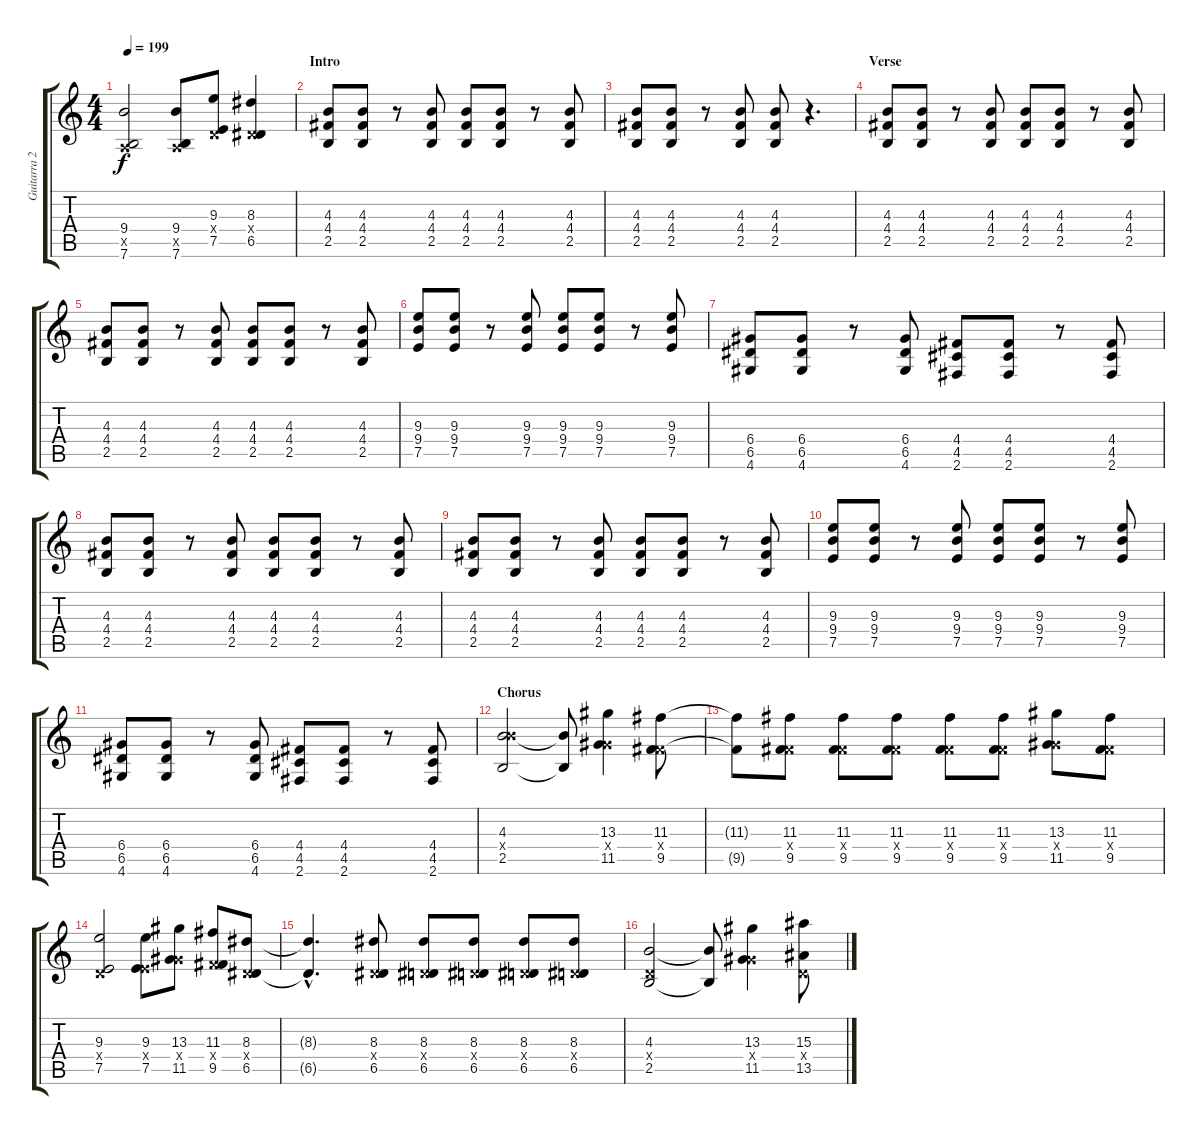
\track ("Guitarra 2 - Erik" "Guitarra 2") {instrument overdrivenguitar}
\staff {score tabs}
\tuning (E4 B3 G3 D3 A2 E2) {hide}
\ts (4 4)
\tempo 199
\clef g2
\ks c
(9.4 0.5{x} 7.6).2{dy f} (9.4 0.5{x} 7.6).8 (9.3 0.4{x} 7.5).8 (8.3 0.4{x} 6.5).4 |
\section ("" "Intro")
(4.3 4.4 2.5).8 (4.3 4.4 2.5).8 r.8 (4.3 4.4 2.5).8 (4.3 4.4 2.5).8 (4.3 4.4 2.5).8 r.8 (4.3 4.4 2.5).8 |
(4.3 4.4 2.5).8 (4.3 4.4 2.5).8 r.8 (4.3 4.4 2.5).8 (4.3 4.4 2.5).8 r.4{d} |
\section ("" "Verse")
(4.3 4.4 2.5).8 (4.3 4.4 2.5).8 r.8 (4.3 4.4 2.5).8 (4.3 4.4 2.5).8 (4.3 4.4 2.5).8 r.8 (4.3 4.4 2.5).8 |
(4.3 4.4 2.5).8 (4.3 4.4 2.5).8 r.8 (4.3 4.4 2.5).8 (4.3 4.4 2.5).8 (4.3 4.4 2.5).8 r.8 (4.3 4.4 2.5).8 |
(9.3 9.4 7.5).8 (9.3 9.4 7.5).8 r.8 (9.3 9.4 7.5).8 (9.3 9.4 7.5).8 (9.3 9.4 7.5).8 r.8 (9.3 9.4 7.5).8 |
(6.4 6.5 4.6).8 (6.4 6.5 4.6).8 r.8 (6.4 6.5 4.6).8 (4.4 4.5 2.6).8 (4.4 4.5 2.6).8 r.8 (4.4 4.5 2.6).8 |
(4.3 4.4 2.5).8 (4.3 4.4 2.5).8 r.8 (4.3 4.4 2.5).8 (4.3 4.4 2.5).8 (4.3 4.4 2.5).8 r.8 (4.3 4.4 2.5).8 |
(4.3 4.4 2.5).8 (4.3 4.4 2.5).8 r.8 (4.3 4.4 2.5).8 (4.3 4.4 2.5).8 (4.3 4.4 2.5).8 r.8 (4.3 4.4 2.5).8 |
(9.3 9.4 7.5).8 (9.3 9.4 7.5).8 r.8 (9.3 9.4 7.5).8 (9.3 9.4 7.5).8 (9.3 9.4 7.5).8 r.8 (9.3 9.4 7.5).8 |
(6.4 6.5 4.6).8 (6.4 6.5 4.6).8 r.8 (6.4 6.5 4.6).8 (4.4 4.5 2.6).8 (4.4 4.5 2.6).8 r.8 (4.4 4.5 2.6).8 |
\section ("" "Chorus")
(4.3 9.4{x} 2.5).2 (4.3{t} 2.5{t}).8 (13.3 6.4{x} 11.5).4 (11.3 4.4{x} 9.5).8 |
(11.3{t} 9.5{t}).8 (11.3 4.4{x} 9.5).8 (11.3 4.4{x} 9.5).8 (11.3 4.4{x} 9.5).8 (11.3 4.4{x} 9.5).8 (11.3 4.4{x} 9.5).8 (13.3 6.4{x} 11.5).8 (11.3 4.4{x} 9.5).8 |
(9.3 0.4{x} 7.5).2 (9.3 2.4{x} 7.5).8 (13.3 6.4{x} 11.5).8 (11.3 4.4{x} 9.5).8 (8.3 0.4{x} 6.5).8 |
(8.3{hac t} 6.5{hac t}).4{d} (8.3 0.4{x} 6.5).8 (8.3 0.4{x} 6.5).8 (8.3 0.4{x} 6.5).8 (8.3 0.4{x} 6.5).8 (8.3 0.4{x} 6.5).8 |
(4.3 0.4{x} 2.5).2 (4.3{t} 2.5{t}).8 (13.3 6.4{x} 11.5).4 (15.3 0.4{x} 13.5).8
